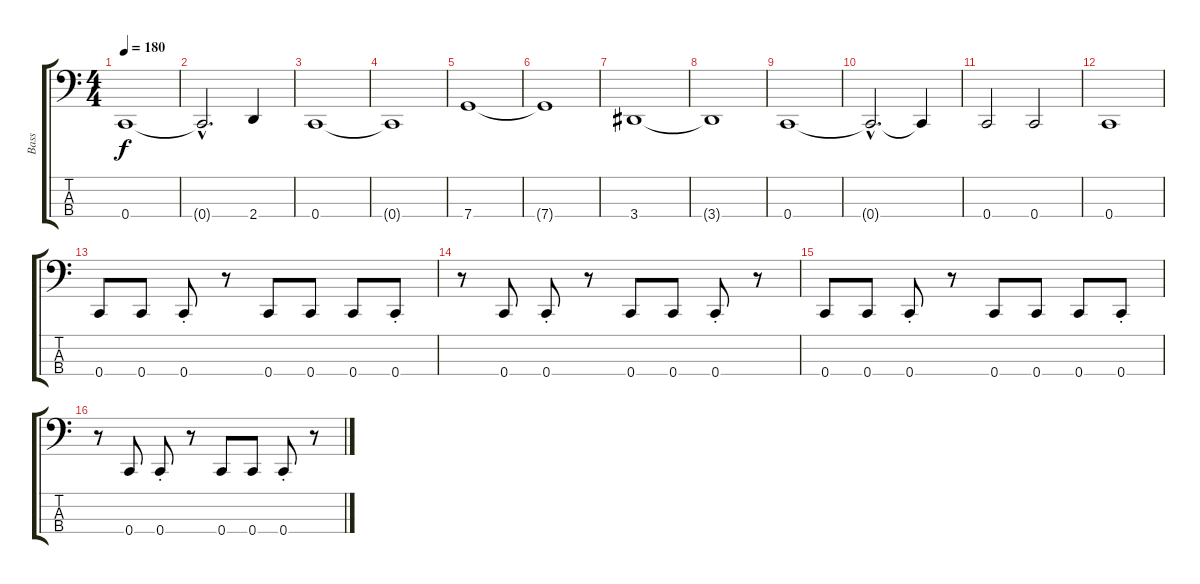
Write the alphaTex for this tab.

\track ("Bass" "Bass") {instrument electricbasspick}
\staff {score tabs}
\tuning (F2 C2 G1 C1) {hide}
\ts (4 4)
\tempo 180
\clef f4
\ks c
0.4.1{dy f} |
0.4{hac t}.2{d} 2.4.4 |
0.4.1 |
0.4{t}.1 |
7.4.1 |
7.4{t}.1 |
3.4.1 |
3.4{t}.1 |
0.4.1 |
0.4{hac t}.2{d} 0.4{t}.4 |
0.4.2 0.4.2 |
0.4.1 |
0.4.8 0.4.8 0.4{st}.8 r.8 0.4.8 0.4.8 0.4.8 0.4{st}.8 |
r.8 0.4.8 0.4{st}.8 r.8 0.4.8 0.4.8 0.4{st}.8 r.8 |
0.4.8 0.4.8 0.4{st}.8 r.8 0.4.8 0.4.8 0.4.8 0.4{st}.8 |
r.8 0.4.8 0.4{st}.8 r.8 0.4.8 0.4.8 0.4{st}.8 r.8
